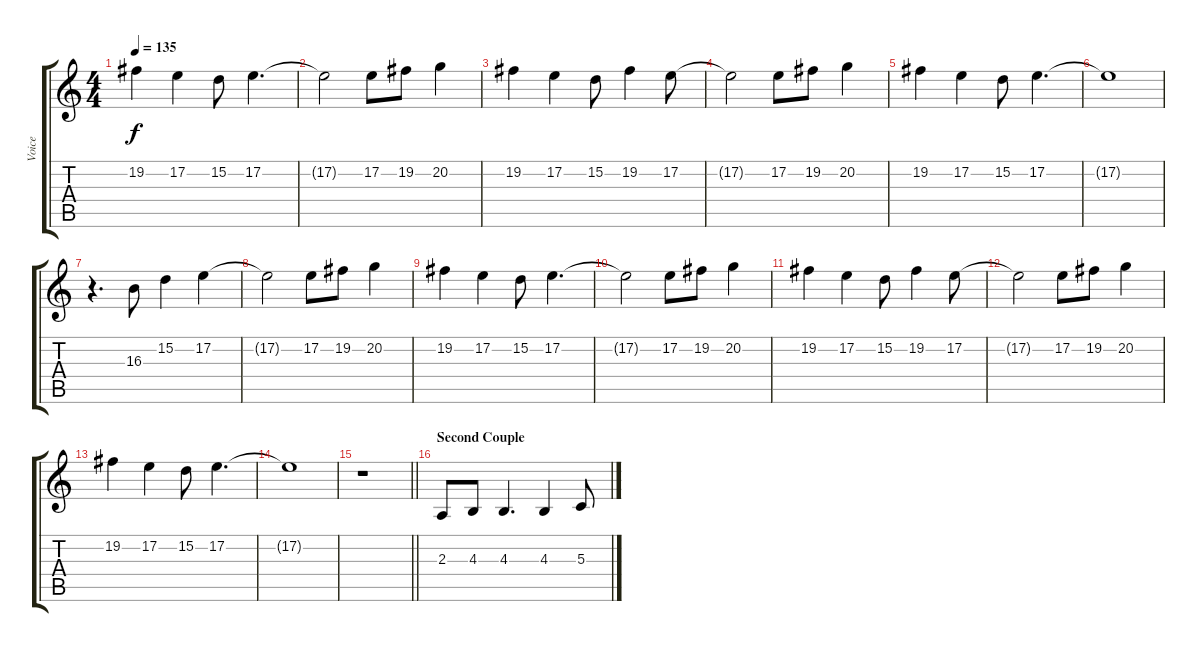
\track ("Voice" "Voice") {instrument flute}
\staff {score tabs}
\tuning (E4 B3 G3 D3 A2 E2) {hide}
\ts (4 4)
\tempo 135
\clef g2
\ks c
19.2.4{dy f} 17.2.4 15.2.8 17.2.4{d} |
17.2{t}.2 17.2.8 19.2.8 20.2.4 |
19.2.4 17.2.4 15.2.8 19.2.4 17.2.8 |
17.2{t}.2 17.2.8 19.2.8 20.2.4 |
19.2.4 17.2.4 15.2.8 17.2.4{d} |
17.2{t}.1 |
r.4{d} 16.3.8 15.2.4 17.2.4 |
17.2{t}.2 17.2.8 19.2.8 20.2.4 |
19.2.4 17.2.4 15.2.8 17.2.4{d} |
17.2{t}.2 17.2.8 19.2.8 20.2.4 |
19.2.4 17.2.4 15.2.8 19.2.4 17.2.8 |
17.2{t}.2 17.2.8 19.2.8 20.2.4 |
19.2.4 17.2.4 15.2.8 17.2.4{d} |
17.2{t}.1 |
\barLineRight lightlight
r.1 |
\section ("" "Second Couple")
2.3.8 4.3.8 4.3.4{d} 4.3.4 5.3.8
